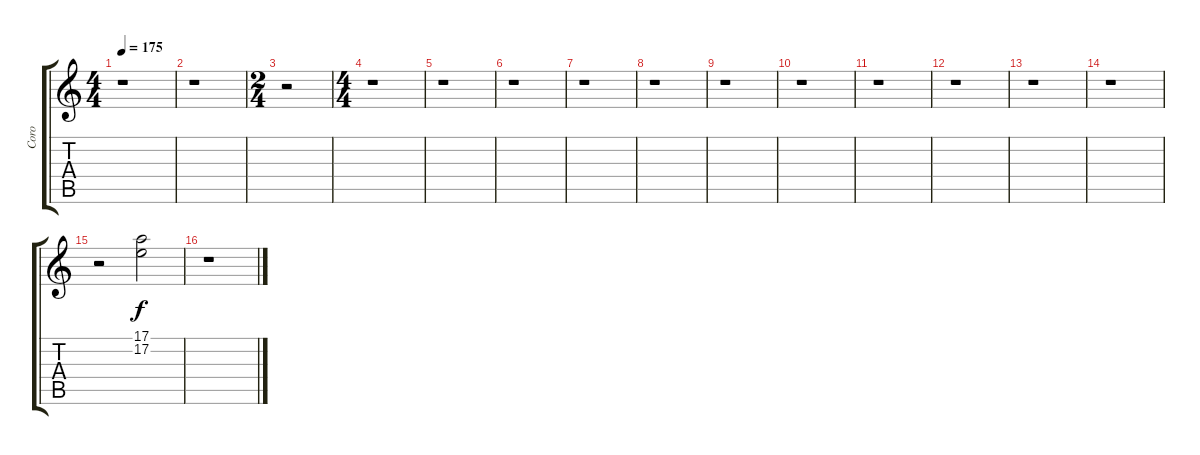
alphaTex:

\track ("Coro" "Coro") {instrument choiraahs}
\staff {score tabs}
\tuning (E4 B3 G3 D3 A2 E2) {hide}
\ts (4 4)
\tempo 175
\clef g2
\ks c
r.1{dy f} |
r.1 |
\ts (2 4)
r.2 |
\ts (4 4)
r.1 |
r.1 |
r.1 |
r.1 |
r.1 |
r.1 |
r.1 |
r.1 |
r.1 |
r.1 |
r.1 |
r.2 (17.1 17.2).2 |
r.1
